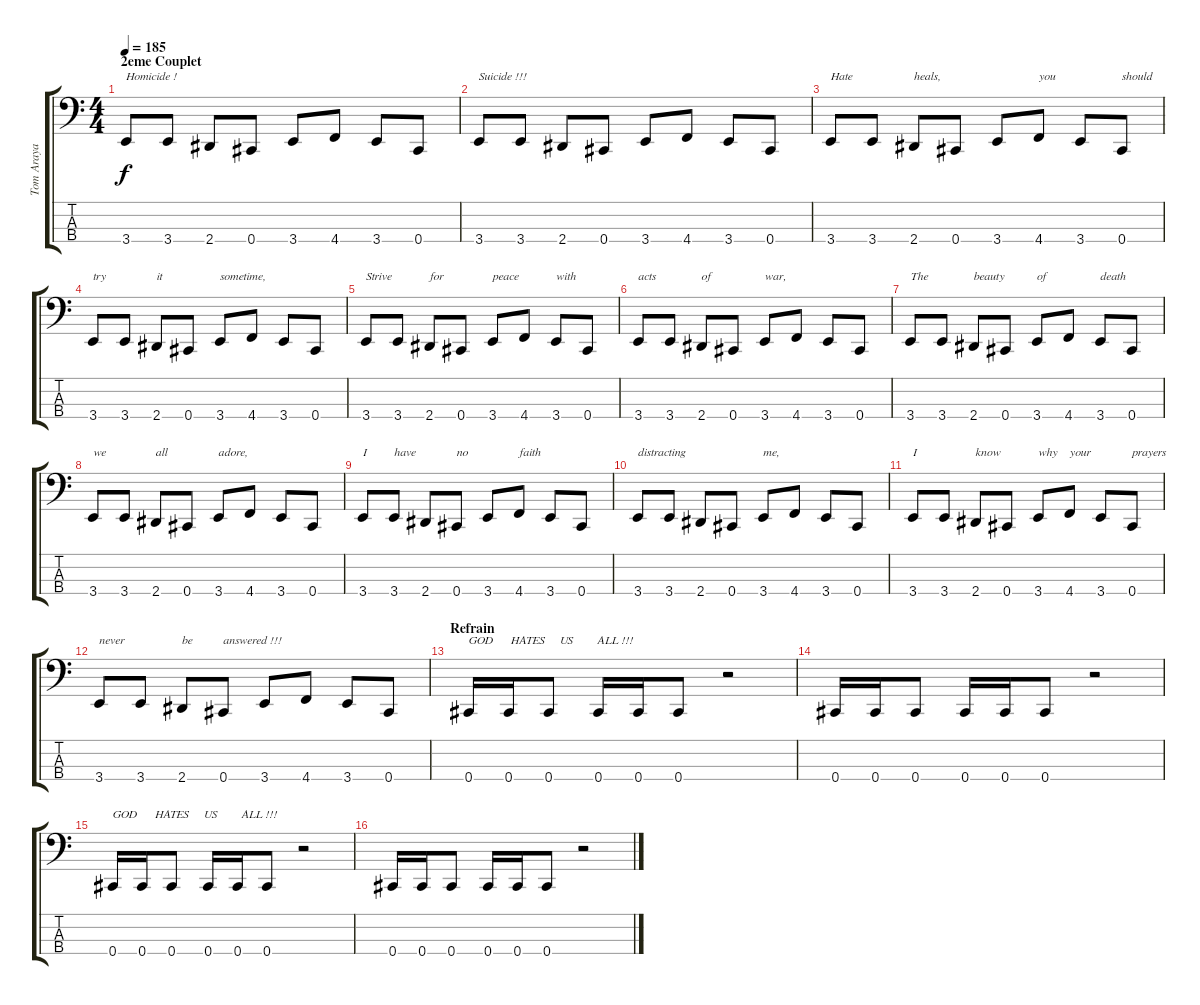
\track ("Tom Araya - Vocals/Bass" "Tom Araya ") {instrument electricbasspick}
\staff {score tabs}
\tuning (E2 B1 Gb1 Db1) {hide}
\ts (4 4)
\section ("" "2eme Couplet")
\tempo 185
\clef f4
\ks c
3.4.8{txt "Homicide !" dy f} 3.4.8 2.4.8 0.4.8 3.4.8 4.4.8 3.4.8 0.4.8 |
3.4.8{txt "Suicide !!!"} 3.4.8 2.4.8 0.4.8 3.4.8 4.4.8 3.4.8 0.4.8 |
3.4.8{txt "Hate"} 3.4.8 2.4.8{txt "heals,"} 0.4.8 3.4.8 4.4.8{txt "you"} 3.4.8 0.4.8{txt "should"} |
3.4.8{txt "try"} 3.4.8 2.4.8{txt "it"} 0.4.8 3.4.8{txt "sometime,"} 4.4.8 3.4.8 0.4.8 |
3.4.8{txt "Strive"} 3.4.8 2.4.8{txt "for"} 0.4.8 3.4.8{txt "peace"} 4.4.8 3.4.8{txt "with"} 0.4.8 |
3.4.8{txt "acts"} 3.4.8 2.4.8{txt "of"} 0.4.8 3.4.8{txt "war,"} 4.4.8 3.4.8 0.4.8 |
3.4.8{txt "The"} 3.4.8 2.4.8{txt "beauty"} 0.4.8 3.4.8{txt "of"} 4.4.8 3.4.8{txt "death"} 0.4.8 |
3.4.8{txt "we"} 3.4.8 2.4.8{txt "all"} 0.4.8 3.4.8{txt "adore,"} 4.4.8 3.4.8 0.4.8 |
3.4.8{txt "I"} 3.4.8{txt "have"} 2.4.8 0.4.8{txt "no"} 3.4.8 4.4.8{txt "faith"} 3.4.8 0.4.8 |
3.4.8{txt "distracting"} 3.4.8 2.4.8 0.4.8 3.4.8{txt "me,"} 4.4.8 3.4.8 0.4.8 |
3.4.8{txt "I"} 3.4.8 2.4.8{txt "know"} 0.4.8 3.4.8{txt "why"} 4.4.8{txt "your"} 3.4.8 0.4.8{txt "prayers"} |
3.4.8{txt "never"} 3.4.8 2.4.8{txt "be"} 0.4.8{txt "answered !!!"} 3.4.8 4.4.8 3.4.8 0.4.8 |
\section ("" "Refrain")
0.4.16{txt "GOD      HATES     US        ALL !!!"} 0.4.16 0.4.8 0.4.16 0.4.16 0.4.8 r.2 |
0.4.16 0.4.16 0.4.8 0.4.16 0.4.16 0.4.8 r.2 |
0.4.16{txt "GOD      HATES     US        ALL !!!"} 0.4.16 0.4.8 0.4.16 0.4.16 0.4.8 r.2 |
0.4.16 0.4.16 0.4.8 0.4.16 0.4.16 0.4.8 r.2
